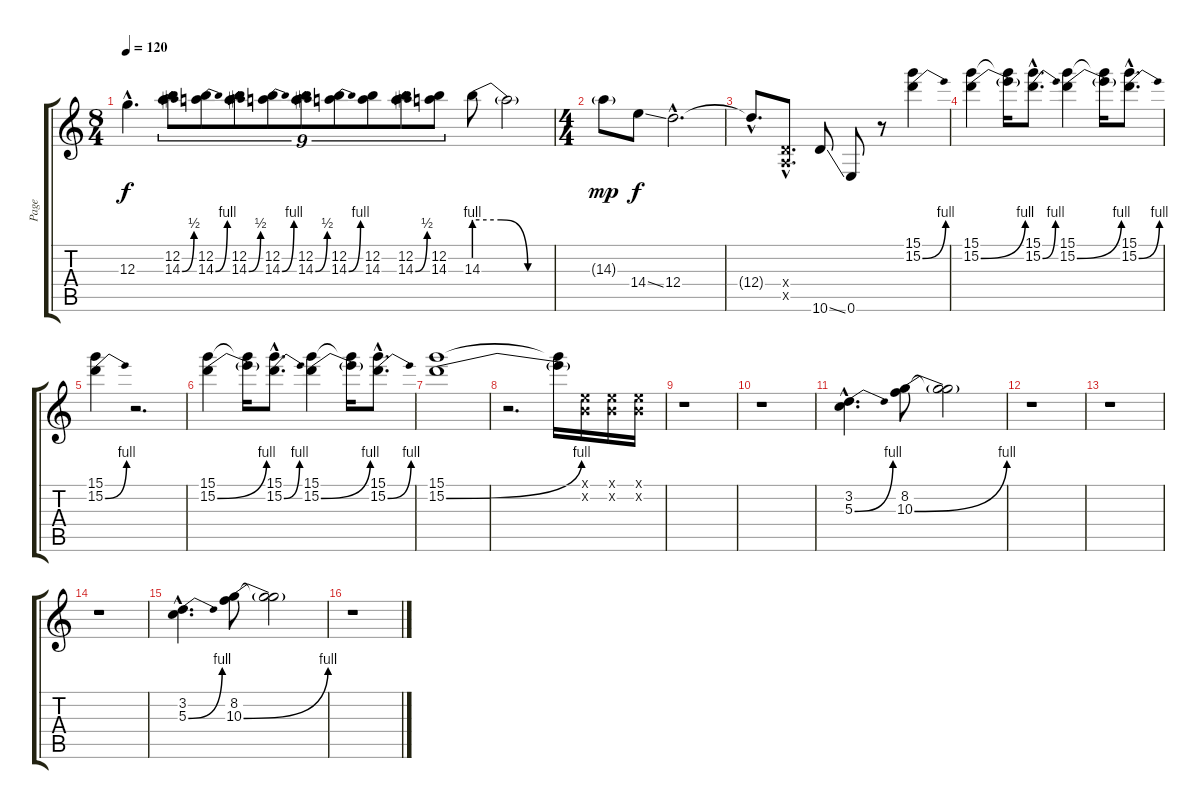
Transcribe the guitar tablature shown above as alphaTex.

\track ("Page" "Page") {instrument overdrivenguitar}
\staff {score tabs}
\tuning (E4 B3 G3 D3 A2 E2) {hide}
\ts (8 4)
\tempo 120
\clef g2
\ks c
12.3{hac t}.4{d dy f} (12.2 14.3{be (bend 0 0 60 2)}).8{tu (9 8)} (12.2 14.3{be (bend 0 0 60 4)}).8{tu (9 8)} (12.2 14.3{be (bend 0 0 60 2)}).8{tu (9 8)} (12.2 14.3{be (bend 0 0 60 4)}).8{tu (9 8)} (12.2 14.3{be (bend 0 0 60 2)}).8{tu (9 8)} (12.2 14.3{be (bend 0 0 60 4)}).8{tu (9 8)} (12.2 14.3).8{tu (9 8)} (12.2 14.3{be (bend 0 0 60 2)}).8{tu (9 8)} (12.2 14.3).8{tu (9 8)} 14.3{be (custom 0 4 20 4 40 0 60 0)}.8 14.3{t}.2 |
\ts (4 4)
14.3{g}.8{dy mp} 14.4{ss}.8{dy f} 12.4{hac}.2{d} |
12.4{hac t}.8{d} (0.4{hac x} 0.5{hac x}).8{d} 10.6{ss}.8 0.6.8 r.8 (15.1 15.2{be (bend 0 0 60 4)}).4 |
(15.1 15.2{be (bend 0 0 60 4)}).4 (15.1{t} 15.2{t}).16 (15.1{hac} 15.2{be (bend 0 0 60 4) hac}).8{d} (15.1 15.2{be (bend 0 0 60 4)}).4 (15.1{t} 15.2{t}).16 (15.1{hac} 15.2{be (bend 0 0 60 4) hac}).8{d} |
(15.1 15.2{be (bend 0 0 60 4)}).4 r.2{d} |
(15.1 15.2{be (bend 0 0 60 4)}).4 (15.1{t} 15.2{t}).16 (15.1{hac} 15.2{be (bend 0 0 60 4) hac}).8{d} (15.1 15.2{be (bend 0 0 60 4)}).4 (15.1{t} 15.2{t}).16 (15.1{hac} 15.2{be (bend 0 0 60 4) hac}).8{d} |
(15.1 15.2{be (bend 0 0 60 4)}).1 |
r.2{d} (15.1{t} 15.2{t}).16 (0.1{x} 0.2{x}).16 (0.1{x} 0.2{x}).16 (0.1{x} 0.2{x}).16 |
r.1 |
r.1 |
(3.2 5.3{be (bend 0 0 60 4) hac}).4{d} (8.2 10.3{be (bend 0 0 60 4)}).8 (8.2{t} 10.3{t}).2 |
r.1 |
r.1 |
r.1 |
(3.2 5.3{be (bend 0 0 60 4) hac}).4{d} (8.2 10.3{be (bend 0 0 60 4)}).8 (8.2{t} 10.3{t}).2 |
r.1
